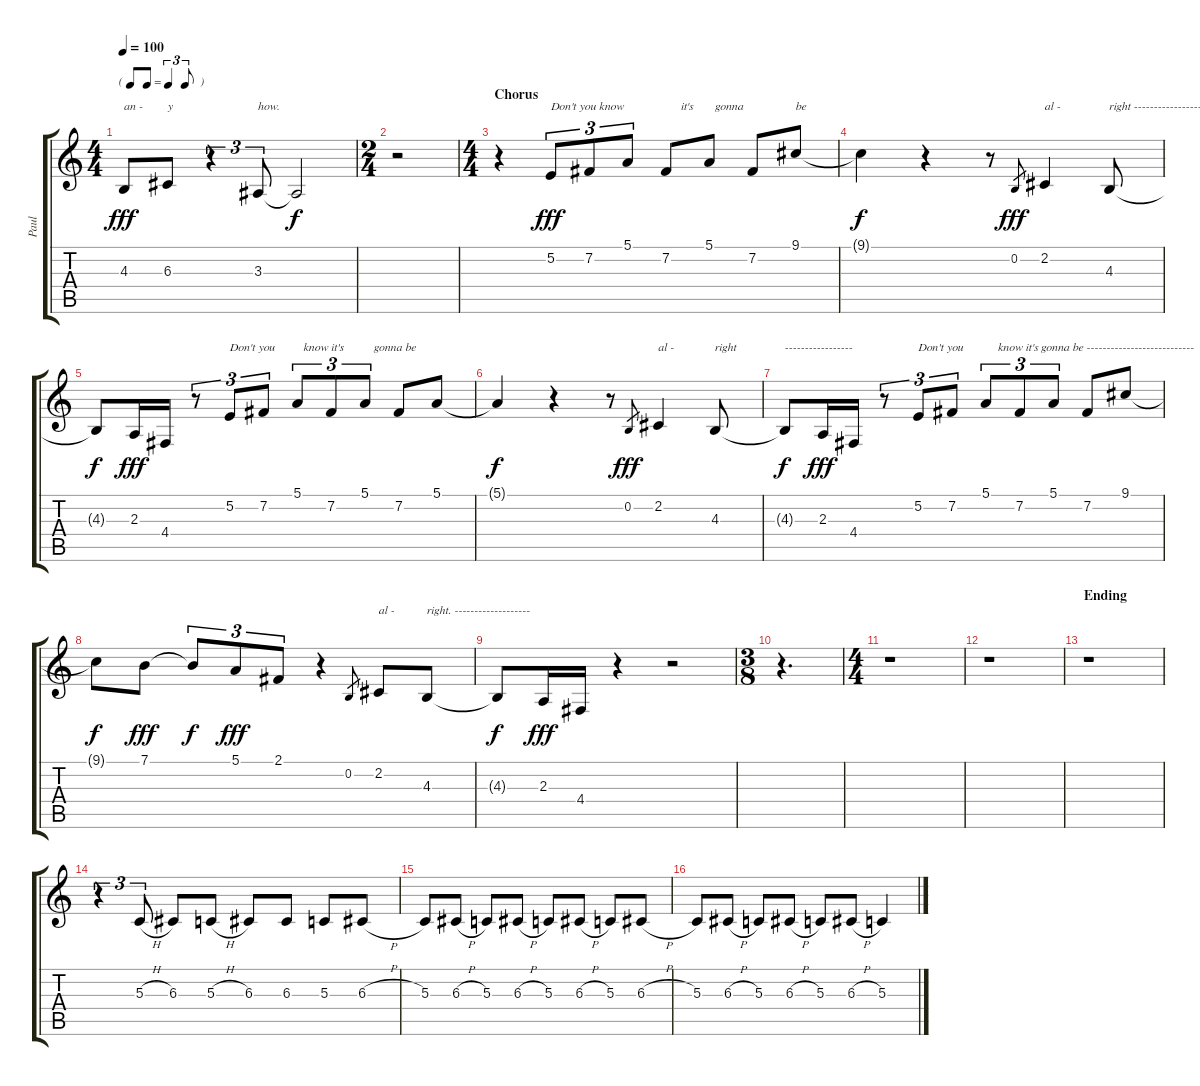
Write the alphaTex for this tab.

\track ("Paul" "Paul") {instrument clarinet}
\staff {score tabs}
\tuning (E4 B3 G3 D3 A2 E2) {hide}
\ts (4 4)
\tf triplet8th
\tempo 100
\clef g2
\ks c
4.3.8{txt "an -" dy fff} 6.3.8{txt "y"} r.4{tu (3 2)} 3.3.8{tu (3 2) txt "how."} 3.3{t}.2{dy f} |
\ts (2 4)
r.2 |
\ts (4 4)
\section ("" "Chorus")
r.4 5.2.8{tu (3 2) txt "Don't you know" dy fff} 7.2.8{tu (3 2)} 5.1.8{tu (3 2)} 7.2.8{txt "     it's"} 5.1.8{txt "  gonna"} 7.2.8 9.1.8{txt "be"} |
9.1{t}.4{dy f} r.4 r.8 0.2.8{gr dy fff} 2.2.4{txt "al -"} 4.3.8{txt "right --------------------"} |
4.3{t}.8{dy f} 2.3.16{dy fff} 4.4.16 r.8{tu (3 2)} 5.2.8{tu (3 2) txt "Don't you"} 7.2.8{tu (3 2)} 5.1.8{tu (3 2) txt "  know it's"} 7.2.8{tu (3 2)} 5.1.8{tu (3 2) txt "   gonna be"} 7.2.8 5.1.8 |
5.1{t}.4{dy f} r.4 r.8 0.2.8{gr dy fff} 2.2.4{txt "al -"} 4.3.8{txt "right"} |
4.3{t}.8{txt "-----------------" dy f} 2.3.16{dy fff} 4.4.16 r.8{tu (3 2)} 5.2.8{tu (3 2) txt "Don't you"} 7.2.8{tu (3 2)} 5.1.8{tu (3 2) txt "    know it's gonna be ---------------------------"} 7.2.8{tu (3 2)} 5.1.8{tu (3 2)} 7.2.8 9.1.8 |
9.1{t}.8{dy f} 7.1.8{dy fff} 7.1{t}.8{tu (3 2) dy f} 5.1.8{tu (3 2) dy fff} 2.1.8{tu (3 2)} r.4 0.2.8{gr} 2.2.8{txt "al -"} 4.3.8{txt "right. -------------------"} |
4.3{t}.8{dy f} 2.3.16{dy fff} 4.4.16 r.4 r.2 |
\ts (3 8)
r.4{d} |
\ts (4 4)
r.1 |
r.1 |
\section ("" "Ending")
r.1 |
r.4{tu (3 2)} 5.3{h}.8{tu (3 2)} 6.3.8 5.3{h}.8 6.3.8 6.3.8 5.3.8 6.3{h}.8 |
5.3.8 6.3{h}.8 5.3.8 6.3{h}.8 5.3.8 6.3{h}.8 5.3.8 6.3{h}.8 |
5.3.8 6.3{h}.8 5.3.8 6.3{h}.8 5.3.8 6.3{h}.8 5.3.4
